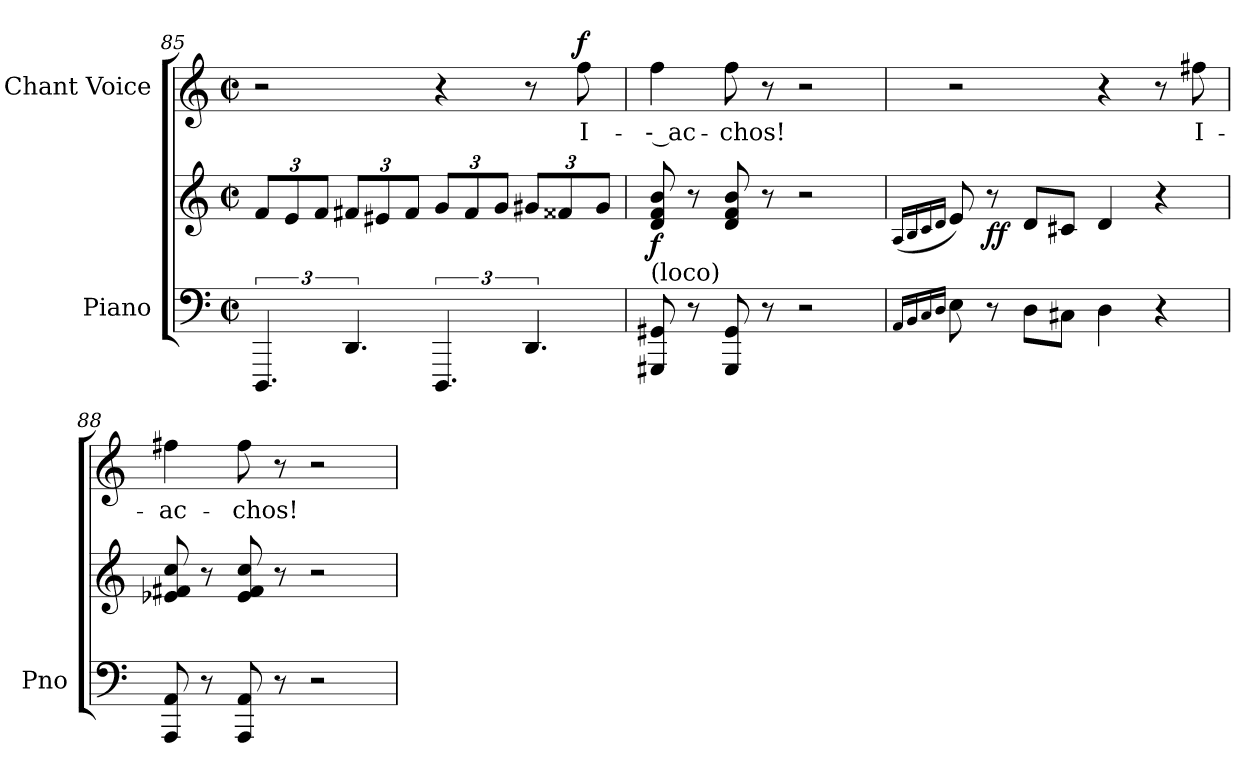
**kern	**kern	**dynam	**kern	**text	**dynam
*part2	*part2	*part2	*part1	*part1	*part1
*staff3	*staff2	*staff2/3	*staff1	*staff1	*staff1
*I"Piano	*	*	*I"Chant Voice	*	*
*I'Pno	*	*	*	*	*
*clefF4	*clefG2	*	*clefG2	*	*
*k[]	*k[]	*	*k[]	*	*
*M2/2	*M2/2	*	*M2/2	*	*
*met(c|)	*met(c|)	*	*met(c|)	*	*
*	*Xbrackettup	*	*	*	*
=85	=85	=85	=85	=85	=85
6.DDD/	12f/L	.	2r	.	.
.	12e/	.	.	.	.
.	12f/J	.	.	.	.
6.DD/	12f#X/L	.	.	.	.
.	12e#X/	.	.	.	.
.	12f#/J	.	.	.	.
6.DDD/	12g/L	.	4r	.	.
.	12f#/	.	.	.	.
.	12g/J	.	.	.	.
6.DD/	12g#X/L	.	8r	.	.
.	12f##X/	.	.	.	.
!	!	!	!	!	!LO:DY:a
.	.	.	8ff\	I-	f
.	12g#/J	.	.	.	.
=86	=86	=86	=86	=86	=86
!LO:TX:a:t=(loco)	!	!	!	!	!
!	!	!LO:DY:b	!	!	!
8GGG#X/ 8GG#X/	8d/ 8f/ 8b/	f	4ff\	-- ac-	.
8r	8r	.	.	.	.
8GGG#/ 8GG#/	8d/ 8f/ 8b/	.	8ff\	-chos!	.
8r	8r	.	8r	.	.
2r	2r	.	2r	.	.
=87	=87	=87	=87	=87	=87
16qAA/LL	(16qA/LL	.	.	.	.
16qBB/	16qB/	.	.	.	.
16qC/	16qc/	.	.	.	.
16qD/JJ	16qd/JJ	.	.	.	.
8E\	8e/)	.	2r	.	.
!	!	!LO:DY:b	!	!	!
8r	8r	ff	.	.	.
8D\L	8d/L	.	.	.	.
8C#X\J	8c#X/J	.	.	.	.
4D\	4d/	.	4r	.	.
4r	4r	.	8r	.	.
!	!	!	!	!	!LO:DY:a
!	!	!	!	!	!LO:DY:n=1:a
.	.	.	8ff#X\	I-	other-dynamics f
=88	=88	=88	=88	=88	=88
!	!	!LO:DY:b	!	!	!
!	!	!LO:DY:n=1:b	!	!	!
8AAA/ 8AA/	8e-X/ 8f#X/ 8cc/	other-dynamics f	4ff#X\	-ac-	.
8r	8r	.	.	.	.
8AAA/ 8AA/	8e-/ 8f#/ 8cc/	.	8ff#\	-chos!	.
8r	8r	.	8r	.	.
2r	2r	.	2r	.	.
=	=	=	=	=	=
*-	*-	*-	*-	*-	*-
